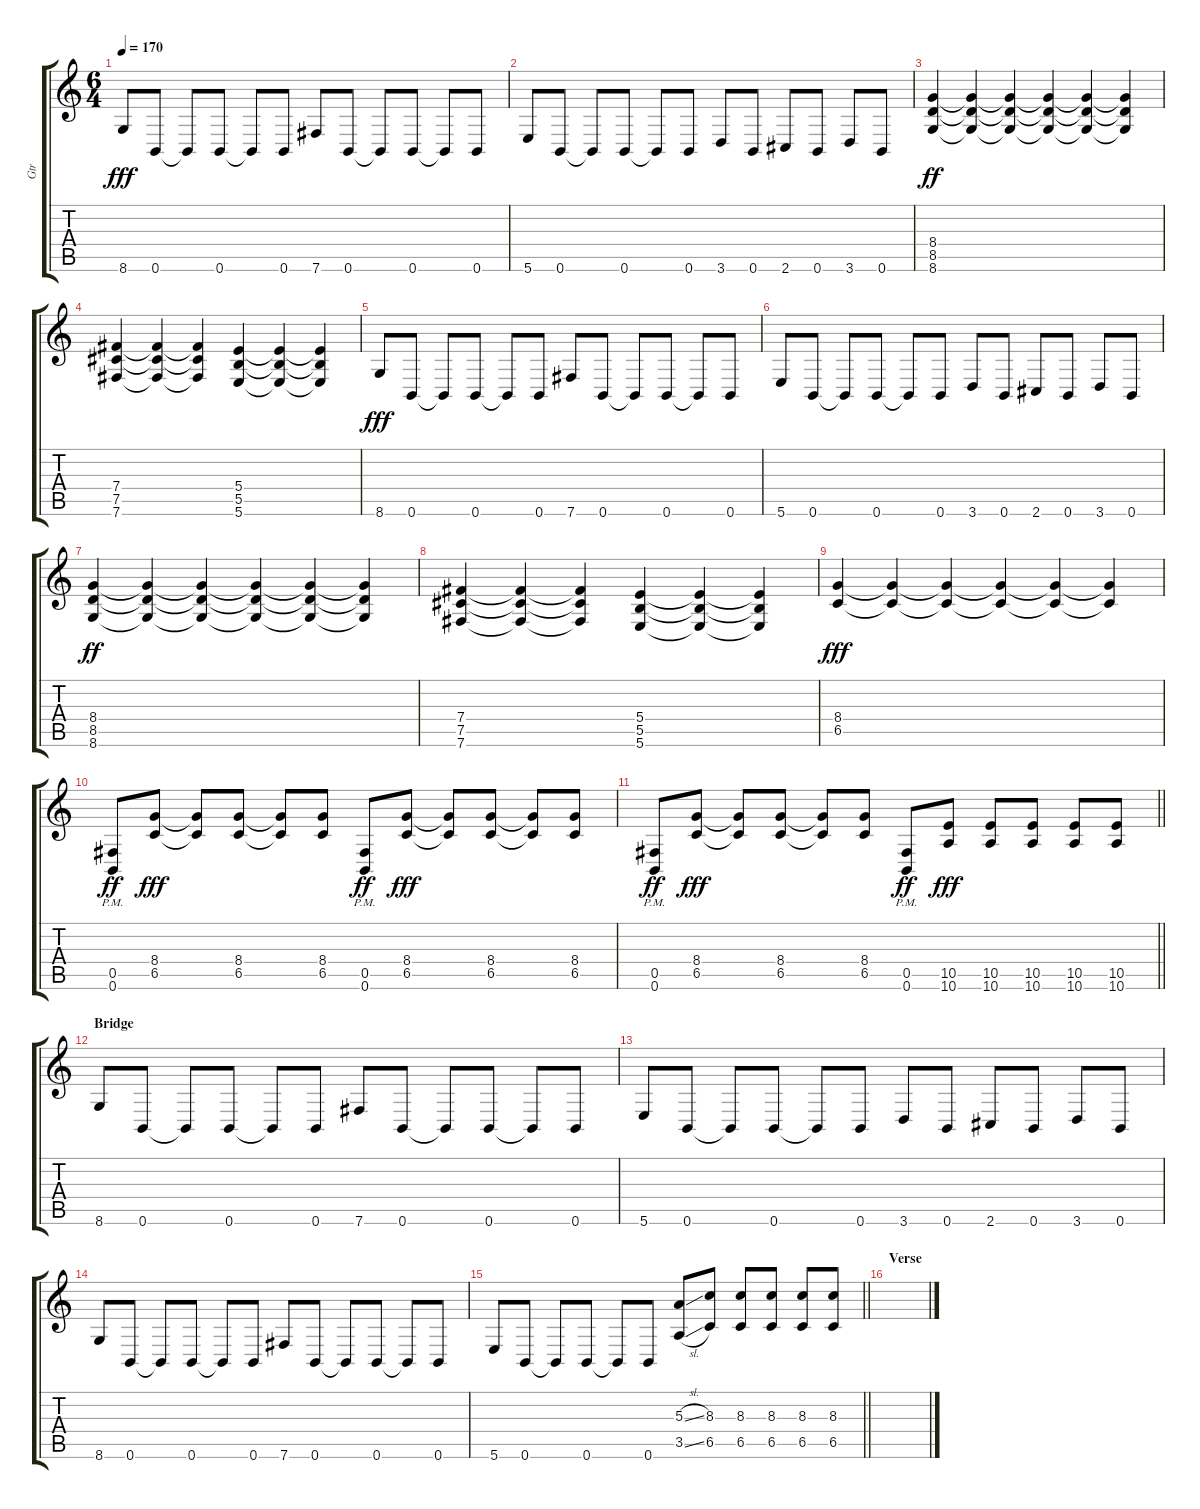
\track ("Gtr" "Gtr") {instrument distortionguitar}
\staff {score tabs}
\tuning (Db4 Ab3 E3 B2 Gb2 B1) {hide}
\ts (6 4)
\tempo 170
\clef g2
\ks c
8.6.8{dy fff} 0.6.8 0.6{t}.8 0.6.8 0.6{t}.8 0.6.8 7.6.8 0.6.8 0.6{t}.8 0.6.8 0.6{t}.8 0.6.8 |
5.6.8 0.6.8 0.6{t}.8 0.6.8 0.6{t}.8 0.6.8 3.6.8 0.6.8 2.6.8 0.6.8 3.6.8 0.6.8 |
(8.4 8.5 8.6).4{dy ff} (8.4{t} 8.5{t} 8.6{t}).4 (8.4{t} 8.5{t} 8.6{t}).4 (8.4{t} 8.5{t} 8.6{t}).4 (8.4{t} 8.5{t} 8.6{t}).4 (8.4{t} 8.5{t} 8.6{t}).4 |
(7.4 7.5 7.6).4 (7.4{t} 7.5{t} 7.6{t}).4 (7.4{t} 7.5{t} 7.6{t}).4 (5.4 5.5 5.6).4 (5.4{t} 5.5{t} 5.6{t}).4 (5.4{t} 5.5{t} 5.6{t}).4 |
8.6.8{dy fff} 0.6.8 0.6{t}.8 0.6.8 0.6{t}.8 0.6.8 7.6.8 0.6.8 0.6{t}.8 0.6.8 0.6{t}.8 0.6.8 |
5.6.8 0.6.8 0.6{t}.8 0.6.8 0.6{t}.8 0.6.8 3.6.8 0.6.8 2.6.8 0.6.8 3.6.8 0.6.8 |
(8.4 8.5 8.6).4{dy ff} (8.4{t} 8.5{t} 8.6{t}).4 (8.4{t} 8.5{t} 8.6{t}).4 (8.4{t} 8.5{t} 8.6{t}).4 (8.4{t} 8.5{t} 8.6{t}).4 (8.4{t} 8.5{t} 8.6{t}).4 |
(7.4 7.5 7.6).4 (7.4{t} 7.5{t} 7.6{t}).4 (7.4{t} 7.5{t} 7.6{t}).4 (5.4 5.5 5.6).4 (5.4{t} 5.5{t} 5.6{t}).4 (5.4{t} 5.5{t} 5.6{t}).4 |
(8.4 6.5).4{dy fff} (8.4{t} 6.5{t}).4 (8.4{t} 6.5{t}).4 (8.4{t} 6.5{t}).4 (8.4{t} 6.5{t}).4 (8.4{t} 6.5{t}).4 |
(0.5{pm} 0.6{pm}).8{dy ff} (8.4 6.5).8{dy fff} (8.4{t} 6.5{t}).8 (8.4 6.5).8 (8.4{t} 6.5{t}).8 (8.4 6.5).8 (0.5{pm} 0.6{pm}).8{dy ff} (8.4 6.5).8{dy fff} (8.4{t} 6.5{t}).8 (8.4 6.5).8 (8.4{t} 6.5{t}).8 (8.4 6.5).8 |
\barLineRight lightlight
(0.5{pm} 0.6{pm}).8{dy ff} (8.4 6.5).8{dy fff} (8.4{t} 6.5{t}).8 (8.4 6.5).8 (8.4{t} 6.5{t}).8 (8.4 6.5).8 (0.5{pm} 0.6{pm}).8{dy ff} (10.5 10.6).8{dy fff} (10.5 10.6).8 (10.5 10.6).8 (10.5 10.6).8 (10.5 10.6).8 |
\section ("" "Bridge")
8.6.8 0.6.8 0.6{t}.8 0.6.8 0.6{t}.8 0.6.8 7.6.8 0.6.8 0.6{t}.8 0.6.8 0.6{t}.8 0.6.8 |
5.6.8 0.6.8 0.6{t}.8 0.6.8 0.6{t}.8 0.6.8 3.6.8 0.6.8 2.6.8 0.6.8 3.6.8 0.6.8 |
8.6.8 0.6.8 0.6{t}.8 0.6.8 0.6{t}.8 0.6.8 7.6.8 0.6.8 0.6{t}.8 0.6.8 0.6{t}.8 0.6.8 |
\barLineRight lightlight
5.6.8 0.6.8 0.6{t}.8 0.6.8 0.6{t}.8 0.6.8 (5.3{sl} 3.5{sl}).8 (8.3 6.5).8 (8.3 6.5).8 (8.3 6.5).8 (8.3 6.5).8 (8.3 6.5).8 |
\section ("" "Verse")
